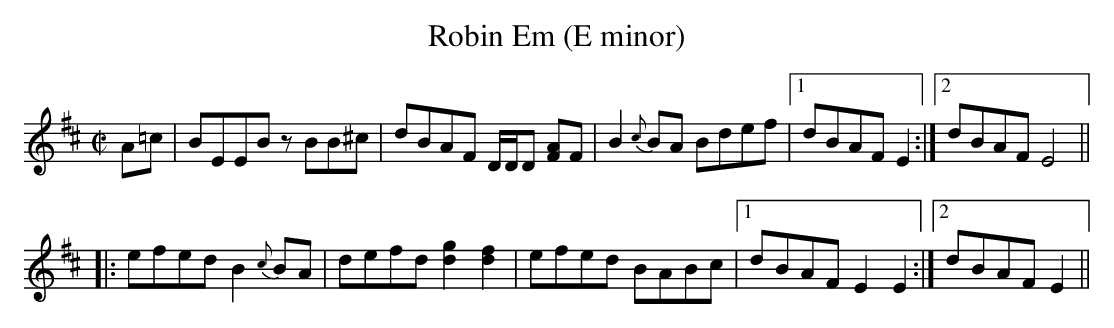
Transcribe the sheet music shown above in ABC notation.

X:1
T:Robin Em (E minor)
M:C|
L:1/8
K:Edor
A=c|BEEB zBB^c|dBAF D/D/D [FA]F|B2 {c}BA Bdef|1dBAF E2:|2 dBAF E4||
|:efed B2 {c}BA|defd [d2g2][d2f2]|efed BABc|1dBAF E2E2:|2dBAF E2||
